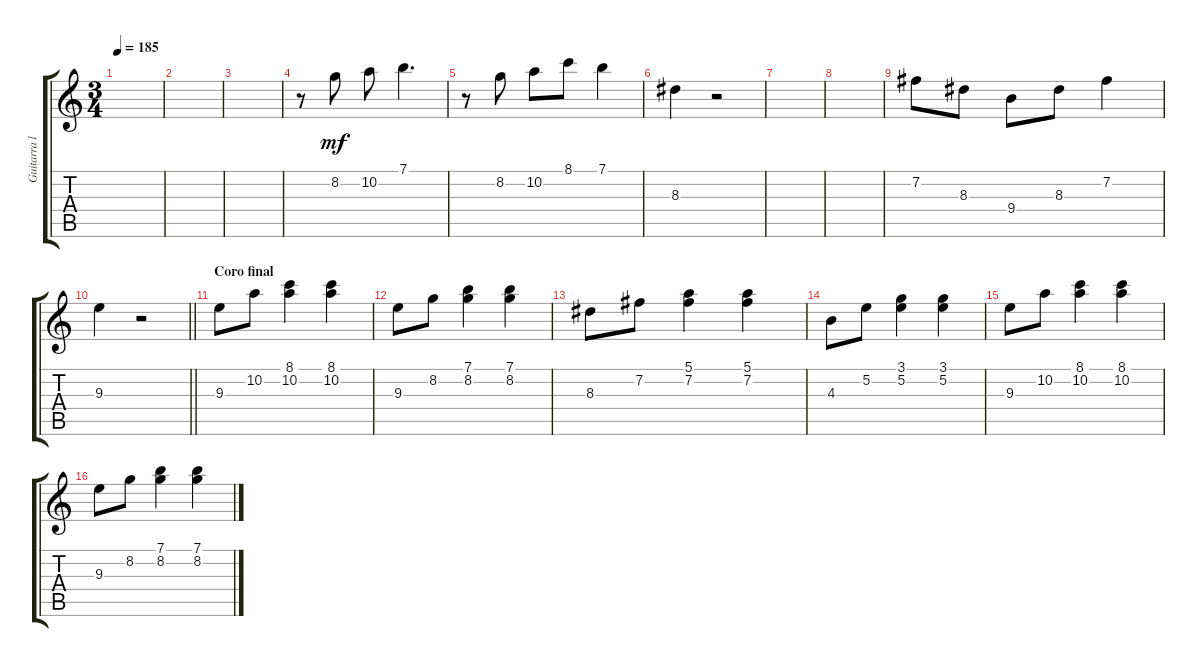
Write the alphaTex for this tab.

\track ("Guitarra lider" "Guitarra l") {instrument acousticguitarsteel}
\staff {score tabs}
\tuning (E4 B3 G3 D3 A2 E2) {hide}
\ts (3 4)
\tempo 185
\clef g2
\ks c
|
|
|
r.8 8.2.8{dy mf} 10.2.8 7.1.4{d} |
r.8 8.2.8 10.2.8 8.1.8 7.1.4 |
8.3.4 r.2 |
|
|
7.2.8 8.3.8 9.4.8 8.3.8 7.2.4 |
\barLineRight lightlight
9.3.4 r.2 |
\section ("" "Coro final")
9.3.8 10.2.8 (8.1 10.2).4 (8.1 10.2).4 |
9.3.8 8.2.8 (7.1 8.2).4 (7.1 8.2).4 |
8.3.8 7.2.8 (5.1 7.2).4 (5.1 7.2).4 |
4.3.8 5.2.8 (3.1 5.2).4 (3.1 5.2).4 |
9.3.8 10.2.8 (8.1 10.2).4 (8.1 10.2).4 |
9.3.8 8.2.8 (7.1 8.2).4 (7.1 8.2).4
